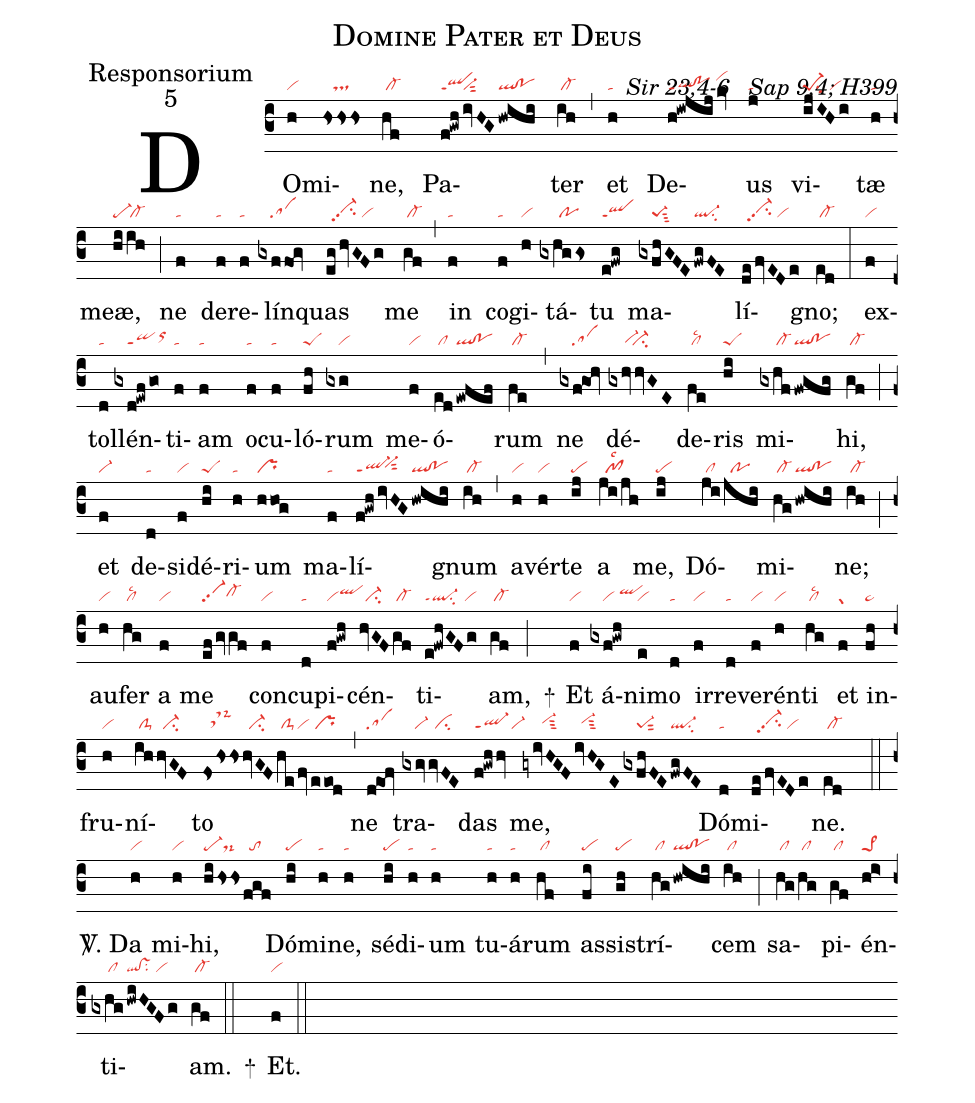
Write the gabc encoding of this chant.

name:Domine Pater et Deus;
office-part:Responsorium;
mode:5;
commentary:Sir 23,4-6 ꝟ Sap 9,4; H399;
nabc-lines:1;
%%
(c3)DO(h|vi)mi(hsss|///ts)ne,(hf|/cl-) Pa(f!gwh|qlppt1|ivHG|vi-sut2|hwihi|ql!po)ter(ih|/cl-) (,) et(h|ta) De(h!iwjijkv|ql!poppt1/vihj)us(j|ta) vi(ijIHi|pe-1su2/vi)tæ(h|ta) meæ,(hi|pe-|/ih|/cl-) (;) ne(f|ta) de(f|ta)re(f|ta)lín(gxffog|////sa)quas(eghvGFg|//vi-hhpp2su2/vi) me(gf|/cl-) (,) in(f|ta) co(f|ta)gi(h|vi)tá(gxhggs|//////po)tu(e!fwg|qlppt1) ma(gxfhGFE|////pe-1sut3|fwgFE|ql-su2)lí(defvEDe|//vi-hhpp2su2/vi)gno;(ed|/cl-) (:)
ex(f|vi)tol(d|ta)lén(gxd!ewf/go|////qippt1orhi)ti(f|ta)am(f|ta) o(f|ta)cu(f|ta)ló(fh|peS)rum(gxg|////vi) me(f|vi)ó(ed|/cl|ewfef|ql!po)rum(fe|/cl-) (,) ne(gxf!goh|////sa) dé(gxhvvGE|/////vi-hg``ci-)de(fe|/cllsc2)ris(hi|peS) mi(gxhf|/////cl-|/fwgfg|ql!po)hi,(gf|/cl-) (;) et(f|vi-) de(d|ta)si(f|vi)dé(hi|peS)ri(h|ta)um(hhog|pr) ma(f|ta)lí(f!gwh|ql-ppt1|/ivHG|//vi-hhsut2|hwihi|ql!po)gnum(ih|/cl-) (,) a(h|vi)vér(h|vi)te(ij|pe) a(ji/jh|//pf1lsc2) me,(ij|pe) Dó(ji|/cl|/jhi|//po)mi(hg|/cl-|hwihi|ql!po)ne;(ih|/cl-) (;)
au(h|vi)fer(hg|/cllsc2) a(f|vi) me(efgvgf|vi-pp2cl-hh) con(f|vi)cu(d|ta)pi(f!gwh|viqlhi)cén(hvGF|//ci-|gf|/cl-)ti(e!fwhGFg|ql-ppt1su2/vi)am,(gf|/cl-) (;)
+()
Et(f|vi) á(gxf!gwh|////vi/qlhi)ni(e|vi)mo(d|ta) ir(f|vi)re(d|ta)ve(f|vi)rén(h|vi)ti(hg|/cllsc2) et(f|gr) in(fh|pe~)fru(h|vi)ní(ih|/clS-|hvGF|//ci-)to(fshss|//tsM-|hvGF|//ci-|he|/clS-|fv|vi|eeod|/pr) (,) ne(d!eof|sa) tra(gxgv|////vi-|gvFE|//ci)das(f!gwhhv|ql-ppt1vi-) me,(gyivHGF|//////vi-hhsut3|ivHGE|//vi-hhsut3|gxfhFE|////pe-1sut2|fwgFE|ql-su2) Dó(d|ta)mi(defvEDe|//vi-hhpp2su2/vi)ne.(ed|/cl-) (::)

<sp>V/</sp>.
Da(h|vi) mi(h|vi)hi,(hi|pe-|/hss|//ds-|fgf|//to) Dó(hi|pe)mi(h|ta)ne,(h|ta) sé(hi|pe)di(h|ta)um(h|ta) tu(h|ta)á(h|ta)rum(hf|/cl) as(fi|pe)si(gh|pe)strí(hg|/cl|hwihi|ql!po)cem(ih|/cl) (;) sa(hg|/cl|/hg|/cl)pi(gf|/cl)én(hi>|pe>1)ti(gxhg|/////cl|hwiHGFg|ql!vssu2/vi)am.(gf|/cl-) (::)

+() Et.(f|vi) (::)
